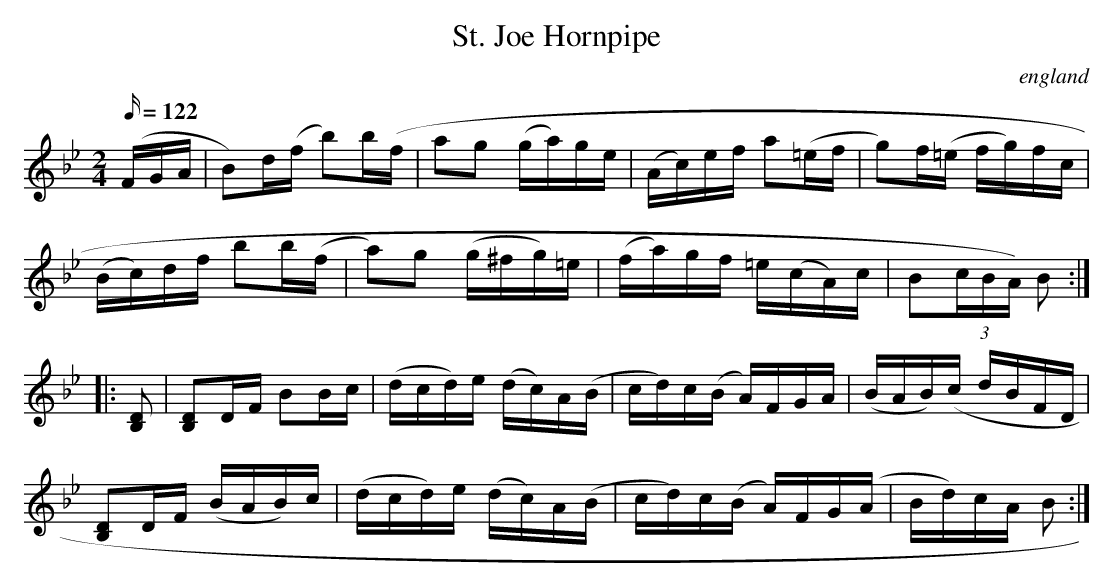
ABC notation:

X:1
T:St. Joe Hornpipe
O:england
M:2/4
L:1/16
Q:122
K:Bb
(FGA|B2)d(f b2)b(f|a2g2 (ga)ge|(Ac)ef a2(=ef|g2)f(=e fg)fc|
(Bc)df b2b(f|a2)g2 (g^fg)=e|(fa)gf =e(cA)c|B2(3cBA) B2:|
|:[B,2D2]|[B,2D2]DF B2Bc|(dcd)e (dc)A(B|cd)c(B A)FGA|(BAB)(c dBFD|
[B,2D2]DF (BAB)c|(dcd)e (dc)A(B|cd)c(B A)FG(A|Bd)cA B2:|
